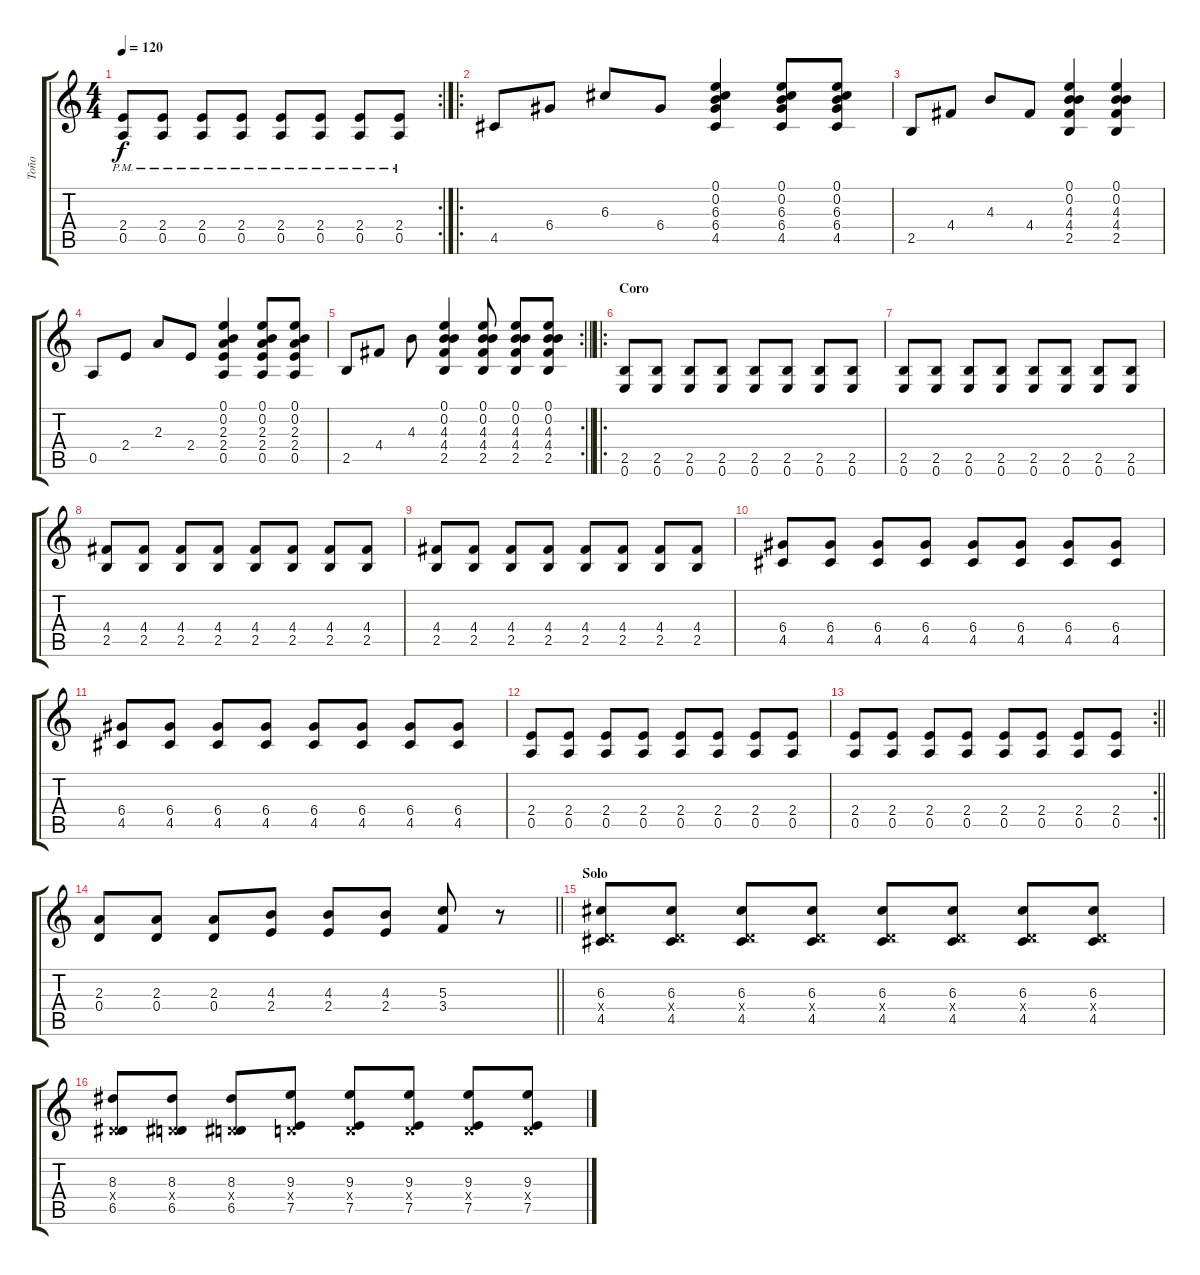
\track ("Toño" "Toño") {instrument overdrivenguitar}
\staff {score tabs}
\tuning (E4 B3 G3 D3 A2 E2) {hide}
\rc 2
\ts (4 4)
\tempo 120
\clef g2
\ks c
(2.4{pm} 0.5{pm}).8{dy f} (2.4{pm} 0.5{pm}).8 (2.4{pm} 0.5{pm}).8 (2.4{pm} 0.5{pm}).8 (2.4{pm} 0.5{pm}).8 (2.4{pm} 0.5{pm}).8 (2.4{pm} 0.5{pm}).8 (2.4{pm} 0.5{pm}).8 |
\ro
4.5.8{instrument electricguitarjazz} 6.4.8 6.3.8 6.4.8 (0.1 0.2 6.3 6.4 4.5).4 (0.1 0.2 6.3 6.4 4.5).8 (0.1 0.2 6.3 6.4 4.5).8 |
2.5.8 4.4.8 4.3.8 4.4.8 (0.1 0.2 4.3 4.4 2.5).4 (0.1 0.2 4.3 4.4 2.5).4 |
0.5.8 2.4.8 2.3.8 2.4.8 (0.1 0.2 2.3 2.4 0.5).4 (0.1 0.2 2.3 2.4 0.5).8 (0.1 0.2 2.3 2.4 0.5).8 |
\rc 2
\barLineRight lightlight
2.5.8 4.4.8 4.3.8 (0.1 0.2 4.3 4.4 2.5).4 (0.1 0.2 4.3 4.4 2.5).8 (0.1 0.2 4.3 4.4 2.5).8 (0.1 0.2 4.3 4.4 2.5).8 |
\ro
\section ("" "Coro")
(2.5 0.6).8{instrument overdrivenguitar} (2.5 0.6).8 (2.5 0.6).8 (2.5 0.6).8 (2.5 0.6).8 (2.5 0.6).8 (2.5 0.6).8 (2.5 0.6).8 |
(2.5 0.6).8 (2.5 0.6).8 (2.5 0.6).8 (2.5 0.6).8 (2.5 0.6).8 (2.5 0.6).8 (2.5 0.6).8 (2.5 0.6).8 |
(4.4 2.5).8 (4.4 2.5).8 (4.4 2.5).8 (4.4 2.5).8 (4.4 2.5).8 (4.4 2.5).8 (4.4 2.5).8 (4.4 2.5).8 |
(4.4 2.5).8 (4.4 2.5).8 (4.4 2.5).8 (4.4 2.5).8 (4.4 2.5).8 (4.4 2.5).8 (4.4 2.5).8 (4.4 2.5).8 |
(6.4 4.5).8 (6.4 4.5).8 (6.4 4.5).8 (6.4 4.5).8 (6.4 4.5).8 (6.4 4.5).8 (6.4 4.5).8 (6.4 4.5).8 |
(6.4 4.5).8 (6.4 4.5).8 (6.4 4.5).8 (6.4 4.5).8 (6.4 4.5).8 (6.4 4.5).8 (6.4 4.5).8 (6.4 4.5).8 |
(2.4 0.5).8 (2.4 0.5).8 (2.4 0.5).8 (2.4 0.5).8 (2.4 0.5).8 (2.4 0.5).8 (2.4 0.5).8 (2.4 0.5).8 |
\rc 2
\barLineRight lightlight
(2.4 0.5).8 (2.4 0.5).8 (2.4 0.5).8 (2.4 0.5).8 (2.4 0.5).8 (2.4 0.5).8 (2.4 0.5).8 (2.4 0.5).8 |
\barLineRight lightlight
(2.3 0.4).8 (2.3 0.4).8 (2.3 0.4).8 (4.3 2.4).8 (4.3 2.4).8 (4.3 2.4).8 (5.3 3.4).8 r.8 |
\section ("" "Solo")
(6.3 0.4{x} 4.5).8 (6.3 0.4{x} 4.5).8 (6.3 0.4{x} 4.5).8 (6.3 0.4{x} 4.5).8 (6.3 0.4{x} 4.5).8 (6.3 0.4{x} 4.5).8 (6.3 0.4{x} 4.5).8 (6.3 0.4{x} 4.5).8 |
(8.3 0.4{x} 6.5).8 (8.3 0.4{x} 6.5).8 (8.3 0.4{x} 6.5).8 (9.3 0.4{x} 7.5).8 (9.3 0.4{x} 7.5).8 (9.3 0.4{x} 7.5).8 (9.3 0.4{x} 7.5).8 (9.3 0.4{x} 7.5).8
